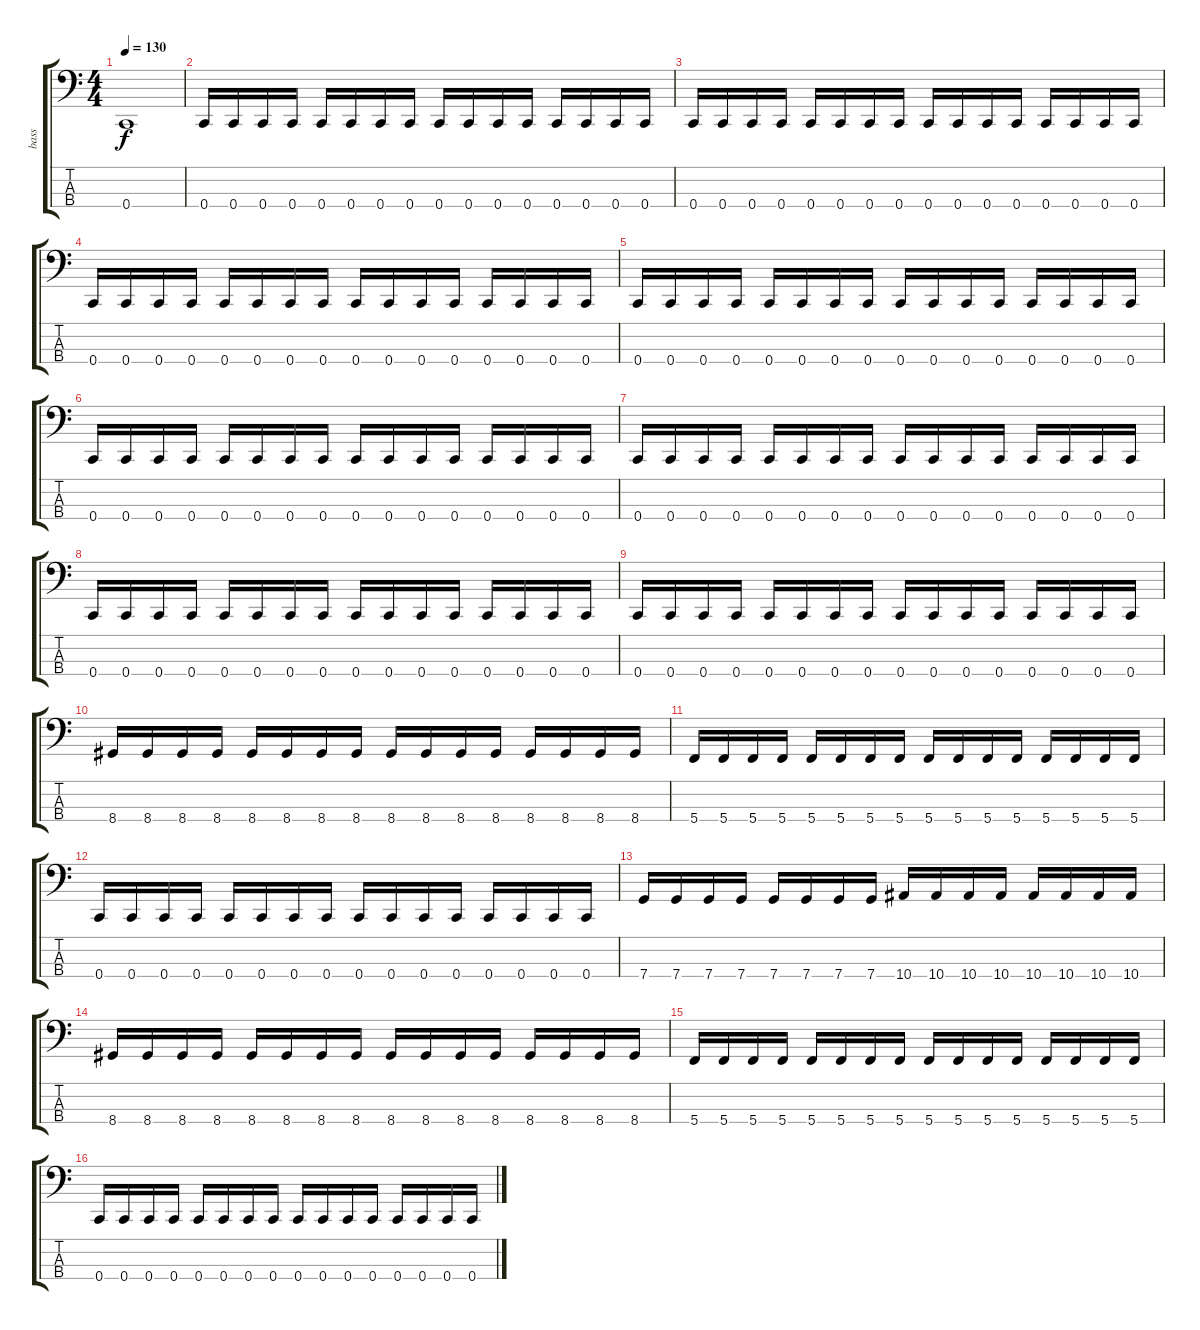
\track ("bass" "bass") {instrument electricbasspick}
\staff {score tabs}
\tuning (F2 C2 G1 C1) {hide}
\ts (4 4)
\tempo 130
\clef f4
\ks c
0.4{t}.1{dy f} |
0.4.16 0.4.16 0.4.16 0.4.16 0.4.16 0.4.16 0.4.16 0.4.16 0.4.16 0.4.16 0.4.16 0.4.16 0.4.16 0.4.16 0.4.16 0.4.16 |
0.4.16 0.4.16 0.4.16 0.4.16 0.4.16 0.4.16 0.4.16 0.4.16 0.4.16 0.4.16 0.4.16 0.4.16 0.4.16 0.4.16 0.4.16 0.4.16 |
0.4.16 0.4.16 0.4.16 0.4.16 0.4.16 0.4.16 0.4.16 0.4.16 0.4.16 0.4.16 0.4.16 0.4.16 0.4.16 0.4.16 0.4.16 0.4.16 |
0.4.16 0.4.16 0.4.16 0.4.16 0.4.16 0.4.16 0.4.16 0.4.16 0.4.16 0.4.16 0.4.16 0.4.16 0.4.16 0.4.16 0.4.16 0.4.16 |
0.4.16 0.4.16 0.4.16 0.4.16 0.4.16 0.4.16 0.4.16 0.4.16 0.4.16 0.4.16 0.4.16 0.4.16 0.4.16 0.4.16 0.4.16 0.4.16 |
0.4.16 0.4.16 0.4.16 0.4.16 0.4.16 0.4.16 0.4.16 0.4.16 0.4.16 0.4.16 0.4.16 0.4.16 0.4.16 0.4.16 0.4.16 0.4.16 |
0.4.16 0.4.16 0.4.16 0.4.16 0.4.16 0.4.16 0.4.16 0.4.16 0.4.16 0.4.16 0.4.16 0.4.16 0.4.16 0.4.16 0.4.16 0.4.16 |
0.4.16 0.4.16 0.4.16 0.4.16 0.4.16 0.4.16 0.4.16 0.4.16 0.4.16 0.4.16 0.4.16 0.4.16 0.4.16 0.4.16 0.4.16 0.4.16 |
8.4.16 8.4.16 8.4.16 8.4.16 8.4.16 8.4.16 8.4.16 8.4.16 8.4.16 8.4.16 8.4.16 8.4.16 8.4.16 8.4.16 8.4.16 8.4.16 |
5.4.16 5.4.16 5.4.16 5.4.16 5.4.16 5.4.16 5.4.16 5.4.16 5.4.16 5.4.16 5.4.16 5.4.16 5.4.16 5.4.16 5.4.16 5.4.16 |
0.4.16 0.4.16 0.4.16 0.4.16 0.4.16 0.4.16 0.4.16 0.4.16 0.4.16 0.4.16 0.4.16 0.4.16 0.4.16 0.4.16 0.4.16 0.4.16 |
7.4.16 7.4.16 7.4.16 7.4.16 7.4.16 7.4.16 7.4.16 7.4.16 10.4.16 10.4.16 10.4.16 10.4.16 10.4.16 10.4.16 10.4.16 10.4.16 |
8.4.16 8.4.16 8.4.16 8.4.16 8.4.16 8.4.16 8.4.16 8.4.16 8.4.16 8.4.16 8.4.16 8.4.16 8.4.16 8.4.16 8.4.16 8.4.16 |
5.4.16 5.4.16 5.4.16 5.4.16 5.4.16 5.4.16 5.4.16 5.4.16 5.4.16 5.4.16 5.4.16 5.4.16 5.4.16 5.4.16 5.4.16 5.4.16 |
0.4.16 0.4.16 0.4.16 0.4.16 0.4.16 0.4.16 0.4.16 0.4.16 0.4.16 0.4.16 0.4.16 0.4.16 0.4.16 0.4.16 0.4.16 0.4.16
